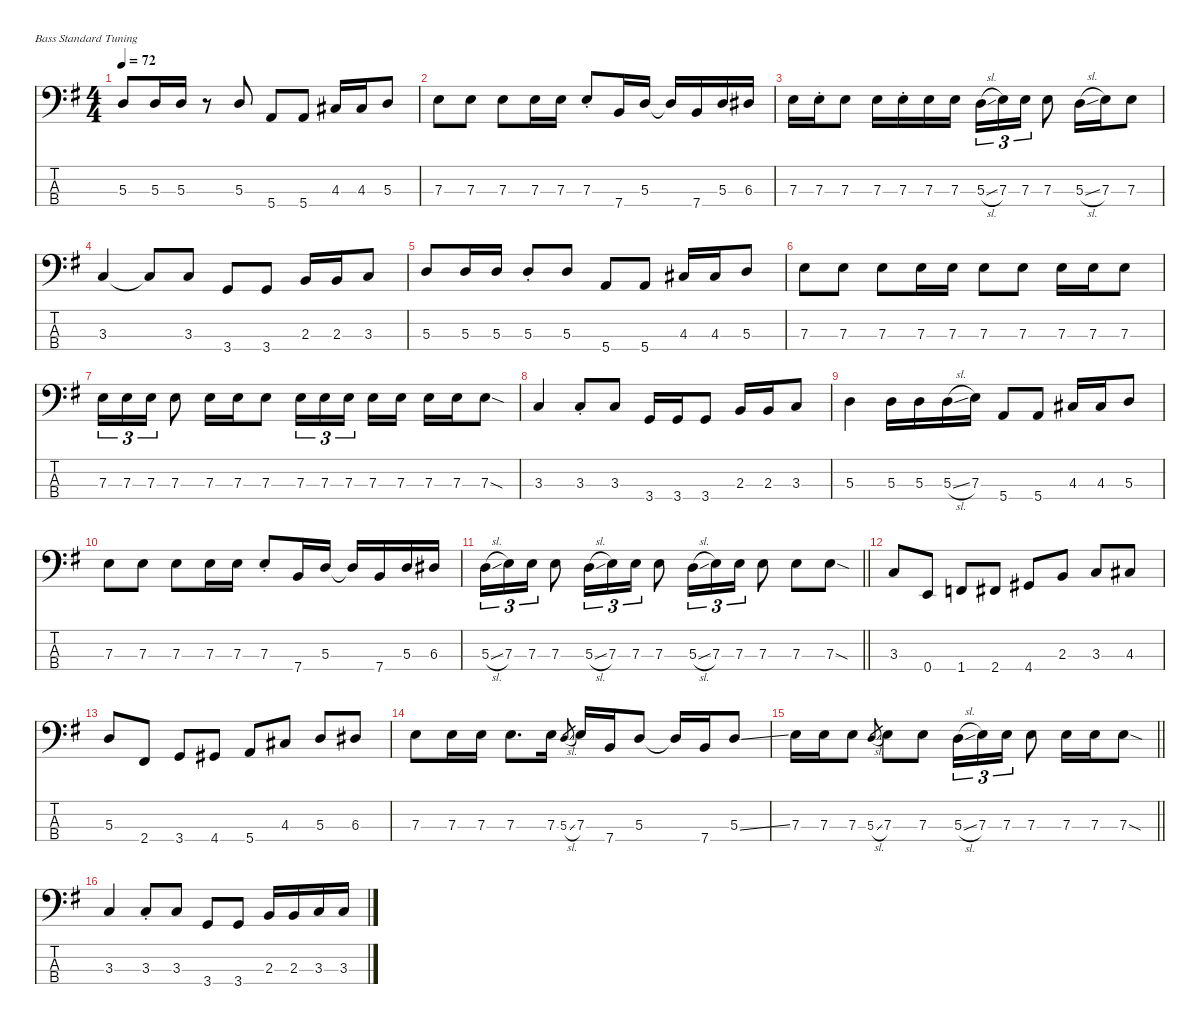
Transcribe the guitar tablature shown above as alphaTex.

\defaultSystemsLayout 4
\hideDynamics
\bracketExtendMode nobrackets
\singleTrackTrackNamePolicy hidden
\multiTrackTrackNamePolicy hidden
\otherSystemsTrackNameOrientation horizontal
\track ("Bass" "el.bs.") {instrument electricbassfinger}
\staff {score tabs}
\tuning (G2 D2 A1 E1)
\ts (4 4)
\tempo 72
\clef f4
\ks g
5.3{acc forcenatural}.8{dy f beam Up} 5.3{acc forcenatural}.16{beam Up} 5.3{acc forcenatural}.16{beam Up} r.8{beam Up} 5.3{acc forcenatural}.8{beam Up} 5.4{acc forcenatural}.8{beam Up} 5.4{acc forcenatural}.8{beam Up} 4.3{acc #}.16{beam Up} 4.3{acc #}.16{beam Up} 5.3{acc forcenatural}.8{beam Up} |
7.3{acc forcenatural}.8{beam Down} 7.3{acc forcenatural}.8{beam Down} 7.3{acc forcenatural}.8{beam Down} 7.3{acc forcenatural}.16{beam Down} 7.3{acc forcenatural}.16{beam Down} 7.3{st acc forcenatural}.8{beam Up} 7.4{acc forcenatural}.16{beam Up} 5.3{acc forcenatural}.16{beam Up} 5.3{t acc forcenatural}.16{beam Up} 7.4{acc forcenatural}.16{beam Up} 5.3{acc forcenatural}.16{beam Up} 6.3{acc #}.16{beam Up} |
7.3{acc forcenatural}.16{beam Down} 7.3{st acc forcenatural}.16{beam Down} 7.3{acc forcenatural}.8{beam Down} 7.3{acc forcenatural}.16{beam Down} 7.3{st acc forcenatural}.16{beam Down} 7.3{acc forcenatural}.16{beam Down} 7.3{acc forcenatural}.16{beam Down} 5.3{sl acc forcenatural}.16{tu (3 2) beam Down} 7.3{acc forcenatural}.16{tu (3 2) beam Down} 7.3{acc forcenatural}.16{tu (3 2) beam Down} 7.3{acc forcenatural}.8{beam Down} 5.3{sl acc forcenatural}.16{beam Down} 7.3{acc forcenatural}.16{beam Down} 7.3{acc forcenatural}.8{beam Down} |
3.3{acc forcenatural}.4{beam Up} 3.3{t acc forcenatural}.8{beam Up} 3.3{acc forcenatural}.8{beam Up} 3.4{acc forcenatural}.8{beam Up} 3.4{acc forcenatural}.8{beam Up} 2.3{acc forcenatural}.16{beam Up} 2.3{acc forcenatural}.16{beam Up} 3.3{acc forcenatural}.8{beam Up} |
5.3{acc forcenatural}.8{beam Up} 5.3{acc forcenatural}.16{beam Up} 5.3{acc forcenatural}.16{beam Up} 5.3{st acc forcenatural}.8{beam Up} 5.3{acc forcenatural}.8{beam Up} 5.4{acc forcenatural}.8{beam Up} 5.4{acc forcenatural}.8{beam Up} 4.3{acc #}.16{beam Up} 4.3{acc #}.16{beam Up} 5.3{acc forcenatural}.8{beam Up} |
7.3{acc forcenatural}.8{beam Down} 7.3{acc forcenatural}.8{beam Down} 7.3{acc forcenatural}.8{beam Down} 7.3{acc forcenatural}.16{beam Down} 7.3{acc forcenatural}.16{beam Down} 7.3{acc forcenatural}.8{beam Down} 7.3{acc forcenatural}.8{beam Down} 7.3{acc forcenatural}.16{beam Down} 7.3{acc forcenatural}.16{beam Down} 7.3{acc forcenatural}.8{beam Down} |
7.3{acc forcenatural}.16{tu (3 2) beam Down} 7.3{acc forcenatural}.16{tu (3 2) beam Down} 7.3{acc forcenatural}.16{tu (3 2) beam Down} 7.3{acc forcenatural}.8{beam Down} 7.3{acc forcenatural}.16{beam Down} 7.3{acc forcenatural}.16{beam Down} 7.3{acc forcenatural}.8{beam Down} 7.3{acc forcenatural}.16{tu (3 2) beam Down} 7.3{acc forcenatural}.16{tu (3 2) beam Down} 7.3{acc forcenatural}.16{tu (3 2) beam Down} 7.3{acc forcenatural}.16{beam Down} 7.3{acc forcenatural}.16{beam Down} 7.3{acc forcenatural}.16{beam Down} 7.3{acc forcenatural}.16{beam Down} 7.3{sod acc forcenatural}.8{beam Down} |
3.3{acc forcenatural}.4{beam Up} 3.3{st acc forcenatural}.8{beam Up} 3.3{acc forcenatural}.8{beam Up} 3.4{acc forcenatural}.16{beam Up} 3.4{acc forcenatural}.16{beam Up} 3.4{acc forcenatural}.8{beam Up} 2.3{acc forcenatural}.16{beam Up} 2.3{acc forcenatural}.16{beam Up} 3.3{acc forcenatural}.8{beam Up} |
5.3{acc forcenatural}.4{beam Down} 5.3{acc forcenatural}.16{beam Down} 5.3{acc forcenatural}.16{beam Down} 5.3{sl acc forcenatural}.16{beam Down} 7.3{acc forcenatural}.16{beam Down} 5.4{acc forcenatural}.8{beam Up} 5.4{acc forcenatural}.8{beam Up} 4.3{acc #}.16{beam Up} 4.3{acc #}.16{beam Up} 5.3{acc forcenatural}.8{beam Up} |
7.3{acc forcenatural}.8{beam Down} 7.3{acc forcenatural}.8{beam Down} 7.3{acc forcenatural}.8{beam Down} 7.3{acc forcenatural}.16{beam Down} 7.3{acc forcenatural}.16{beam Down} 7.3{st acc forcenatural}.8{beam Up} 7.4{acc forcenatural}.16{beam Up} 5.3{acc forcenatural}.16{beam Up} 5.3{t acc forcenatural}.16{beam Up} 7.4{acc forcenatural}.16{beam Up} 5.3{acc forcenatural}.16{beam Up} 6.3{acc #}.16{beam Up} |
\barLineRight lightlight
5.3{sl acc forcenatural}.16{tu (3 2) beam Down} 7.3{acc forcenatural}.16{tu (3 2) beam Down} 7.3{acc forcenatural}.16{tu (3 2) beam Down} 7.3{acc forcenatural}.8{beam Down} 5.3{sl acc forcenatural}.16{tu (3 2) beam Down} 7.3{acc forcenatural}.16{tu (3 2) beam Down} 7.3{acc forcenatural}.16{tu (3 2) beam Down} 7.3{acc forcenatural}.8{beam Down} 5.3{sl acc forcenatural}.16{tu (3 2) beam Down} 7.3{acc forcenatural}.16{tu (3 2) beam Down} 7.3{acc forcenatural}.16{tu (3 2) beam Down} 7.3{acc forcenatural}.8{beam Down} 7.3{acc forcenatural}.8{beam Down} 7.3{sod acc forcenatural}.8{beam Down} |
3.3{acc forcenatural}.8{beam Up} 0.4{acc forcenatural}.8{beam Up} 1.4{acc forcenatural}.8{beam Up} 2.4{acc #}.8{beam Up} 4.4{acc #}.8{beam Up} 2.3{acc forcenatural}.8{beam Up} 3.3{acc forcenatural}.8{beam Up} 4.3{acc #}.8{beam Up} |
5.3{acc forcenatural}.8{beam Up} 2.4{acc #}.8{beam Up} 3.4{acc forcenatural}.8{beam Up} 4.4{acc #}.8{beam Up} 5.4{acc forcenatural}.8{beam Up} 4.3{acc #}.8{beam Up} 5.3{acc forcenatural}.8{beam Up} 6.3{acc #}.8{beam Up} |
7.3{acc forcenatural}.8{beam Down} 7.3{acc forcenatural}.16{beam Down} 7.3{acc forcenatural}.16{beam Down} 7.3{acc forcenatural}.8{d beam Down} 7.3{acc forcenatural}.16{beam Down} 5.3{sl acc forcenatural}.8{gr dy p beam Up} 7.3{acc forcenatural}.16{dy f beam Up} 7.4{acc forcenatural}.16{beam Up} 5.3{acc forcenatural}.8{beam Up} 5.3{t acc forcenatural}.16{beam Up} 7.4{acc forcenatural}.16{beam Up} 5.3{ss acc forcenatural}.8{beam Up} |
\barLineRight lightlight
7.3{acc forcenatural}.16{beam Down} 7.3{acc forcenatural}.16{beam Down} 7.3{acc forcenatural}.8{beam Down} 5.3{sl acc forcenatural}.8{gr dy p beam Up} 7.3{acc forcenatural}.8{dy f beam Down} 7.3{acc forcenatural}.8{beam Down} 5.3{sl acc forcenatural}.16{tu (3 2) beam Down} 7.3{acc forcenatural}.16{tu (3 2) beam Down} 7.3{acc forcenatural}.16{tu (3 2) beam Down} 7.3{acc forcenatural}.8{beam Down} 7.3{acc forcenatural}.16{beam Down} 7.3{acc forcenatural}.16{beam Down} 7.3{sod acc forcenatural}.8{beam Down} |
3.3{acc forcenatural}.4{beam Up} 3.3{st acc forcenatural}.8{beam Up} 3.3{acc forcenatural}.8{beam Up} 3.4{acc forcenatural}.8{beam Up} 3.4{acc forcenatural}.8{beam Up} 2.3{acc forcenatural}.16{beam Up} 2.3{acc forcenatural}.16{beam Up} 3.3{acc forcenatural}.16{beam Up} 3.3{acc forcenatural}.16{beam Up}
